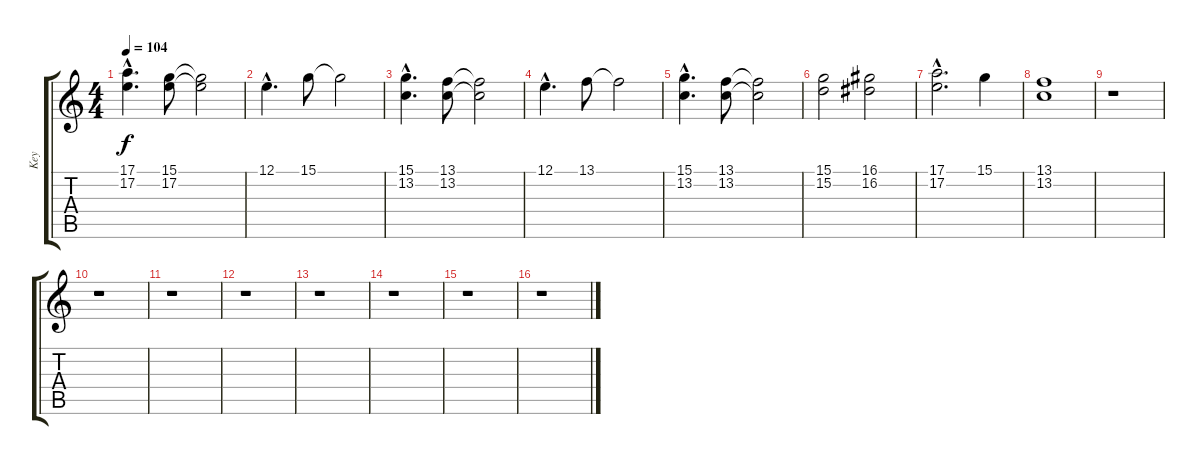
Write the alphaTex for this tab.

\track ("Key" "Key") {instrument sitar}
\staff {score tabs}
\tuning (E4 B3 G3 D3 A2 E2) {hide}
\ts (4 4)
\tempo 104
\clef g2
\ks c
(17.1{hac} 17.2{hac}).4{d dy f} (15.1 17.2).8 (15.1{t} 17.2{t}).2 |
12.1{hac}.4{d} 15.1.8 15.1{t}.2 |
(15.1{hac} 13.2{hac}).4{d} (13.1 13.2).8 (13.1{t} 13.2{t}).2 |
12.1{hac}.4{d} 13.1.8 13.1{t}.2 |
(15.1{hac} 13.2{hac}).4{d} (13.1 13.2).8 (13.1{t} 13.2{t}).2 |
(15.1 15.2).2 (16.1 16.2).2 |
(17.1{hac} 17.2{hac}).2{d} 15.1.4 |
(13.1 13.2).1 |
r.1 |
r.1 |
r.1 |
r.1 |
r.1 |
r.1 |
r.1 |
r.1
